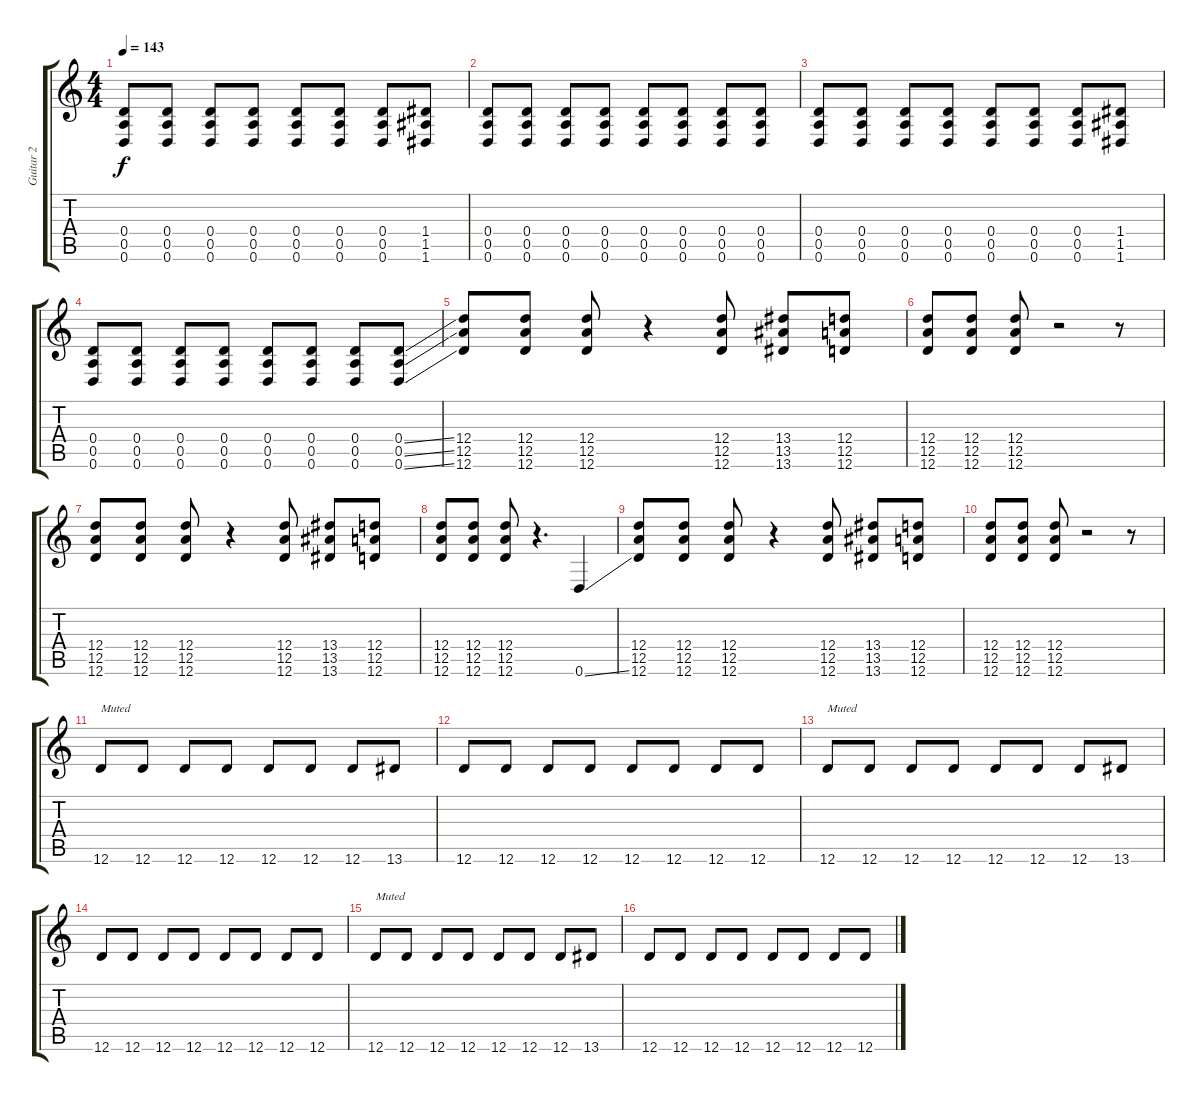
\track ("Guitar 2" "Guitar 2") {instrument overdrivenguitar}
\staff {score tabs}
\tuning (E4 B3 G3 D3 A2 D2) {hide}
\ts (4 4)
\tempo 143
\clef g2
\ks c
(0.4 0.5 0.6).8{dy f} (0.4 0.5 0.6).8 (0.4 0.5 0.6).8 (0.4 0.5 0.6).8 (0.4 0.5 0.6).8 (0.4 0.5 0.6).8 (0.4 0.5 0.6).8 (1.4 1.5 1.6).8 |
(0.4 0.5 0.6).8 (0.4 0.5 0.6).8 (0.4 0.5 0.6).8 (0.4 0.5 0.6).8 (0.4 0.5 0.6).8 (0.4 0.5 0.6).8 (0.4 0.5 0.6).8 (0.4 0.5 0.6).8 |
(0.4 0.5 0.6).8 (0.4 0.5 0.6).8 (0.4 0.5 0.6).8 (0.4 0.5 0.6).8 (0.4 0.5 0.6).8 (0.4 0.5 0.6).8 (0.4 0.5 0.6).8 (1.4 1.5 1.6).8 |
(0.4 0.5 0.6).8 (0.4 0.5 0.6).8 (0.4 0.5 0.6).8 (0.4 0.5 0.6).8 (0.4 0.5 0.6).8 (0.4 0.5 0.6).8 (0.4 0.5 0.6).8 (0.4{ss} 0.5{ss} 0.6{ss}).8 |
(12.4 12.5 12.6).8 (12.4 12.5 12.6).8 (12.4 12.5 12.6).8 r.4 (12.4 12.5 12.6).8 (13.4 13.5 13.6).8 (12.4 12.5 12.6).8 |
(12.4 12.5 12.6).8 (12.4 12.5 12.6).8 (12.4 12.5 12.6).8 r.2 r.8 |
(12.4 12.5 12.6).8 (12.4 12.5 12.6).8 (12.4 12.5 12.6).8 r.4 (12.4 12.5 12.6).8 (13.4 13.5 13.6).8 (12.4 12.5 12.6).8 |
(12.4 12.5 12.6).8 (12.4 12.5 12.6).8 (12.4 12.5 12.6).8 r.4{d} 0.6{ss}.4 |
(12.4 12.5 12.6).8 (12.4 12.5 12.6).8 (12.4 12.5 12.6).8 r.4 (12.4 12.5 12.6).8 (13.4 13.5 13.6).8 (12.4 12.5 12.6).8 |
(12.4 12.5 12.6).8 (12.4 12.5 12.6).8 (12.4 12.5 12.6).8 r.2 r.8 |
12.6.8{txt "Muted" instrument electricguitarmuted} 12.6.8{instrument electricguitarmuted} 12.6.8{instrument electricguitarmuted} 12.6.8{instrument electricguitarmuted} 12.6.8{instrument electricguitarmuted} 12.6.8{instrument electricguitarmuted} 12.6.8{instrument electricguitarmuted} 13.6.8{instrument electricguitarmuted} |
12.6.8{instrument electricguitarmuted} 12.6.8{instrument electricguitarmuted} 12.6.8{instrument electricguitarmuted} 12.6.8{instrument electricguitarmuted} 12.6.8{instrument electricguitarmuted} 12.6.8{instrument electricguitarmuted} 12.6.8{instrument electricguitarmuted} 12.6.8{instrument electricguitarmuted} |
12.6.8{txt "Muted" instrument electricguitarmuted} 12.6.8{instrument electricguitarmuted} 12.6.8{instrument electricguitarmuted} 12.6.8{instrument electricguitarmuted} 12.6.8{instrument electricguitarmuted} 12.6.8{instrument electricguitarmuted} 12.6.8{instrument electricguitarmuted} 13.6.8{instrument electricguitarmuted} |
12.6.8{instrument electricguitarmuted} 12.6.8{instrument electricguitarmuted} 12.6.8{instrument electricguitarmuted} 12.6.8{instrument electricguitarmuted} 12.6.8{instrument electricguitarmuted} 12.6.8{instrument electricguitarmuted} 12.6.8{instrument electricguitarmuted} 12.6.8{instrument electricguitarmuted} |
12.6.8{txt "Muted" instrument electricguitarmuted} 12.6.8{instrument electricguitarmuted} 12.6.8{instrument electricguitarmuted} 12.6.8{instrument electricguitarmuted} 12.6.8{instrument electricguitarmuted} 12.6.8{instrument electricguitarmuted} 12.6.8{instrument electricguitarmuted} 13.6.8{instrument electricguitarmuted} |
12.6.8{instrument electricguitarmuted} 12.6.8{instrument electricguitarmuted} 12.6.8{instrument electricguitarmuted} 12.6.8{instrument electricguitarmuted} 12.6.8{instrument electricguitarmuted} 12.6.8{instrument electricguitarmuted} 12.6.8{instrument electricguitarmuted} 12.6.8{instrument electricguitarmuted}
